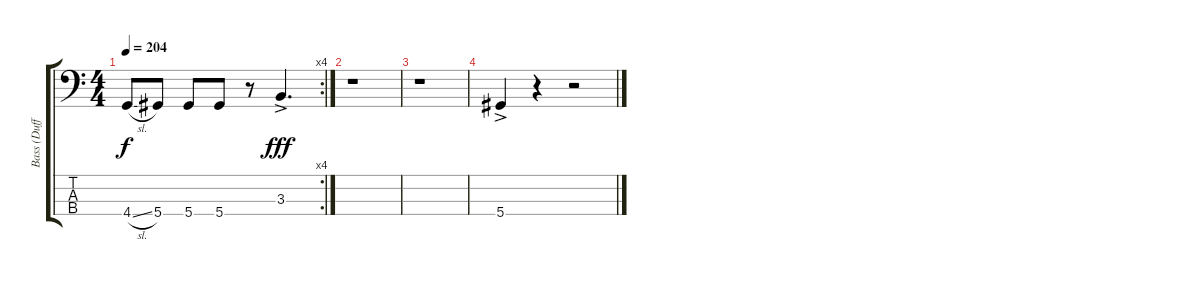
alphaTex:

\track ("Bass (Duff)" "Bass (Duff") {instrument electricbasspick}
\staff {score tabs}
\tuning (Gb2 Db2 Ab1 Eb1) {hide}
\rc 4
\ts (4 4)
\tempo 204
\clef f4
\ks c
4.4{sl}.8{dy f} 5.4.8 5.4.8 5.4.8 r.8 3.3{ac}.4{d dy fff} |
r.1 |
r.1 |
5.4{ac}.4 r.4 r.2
